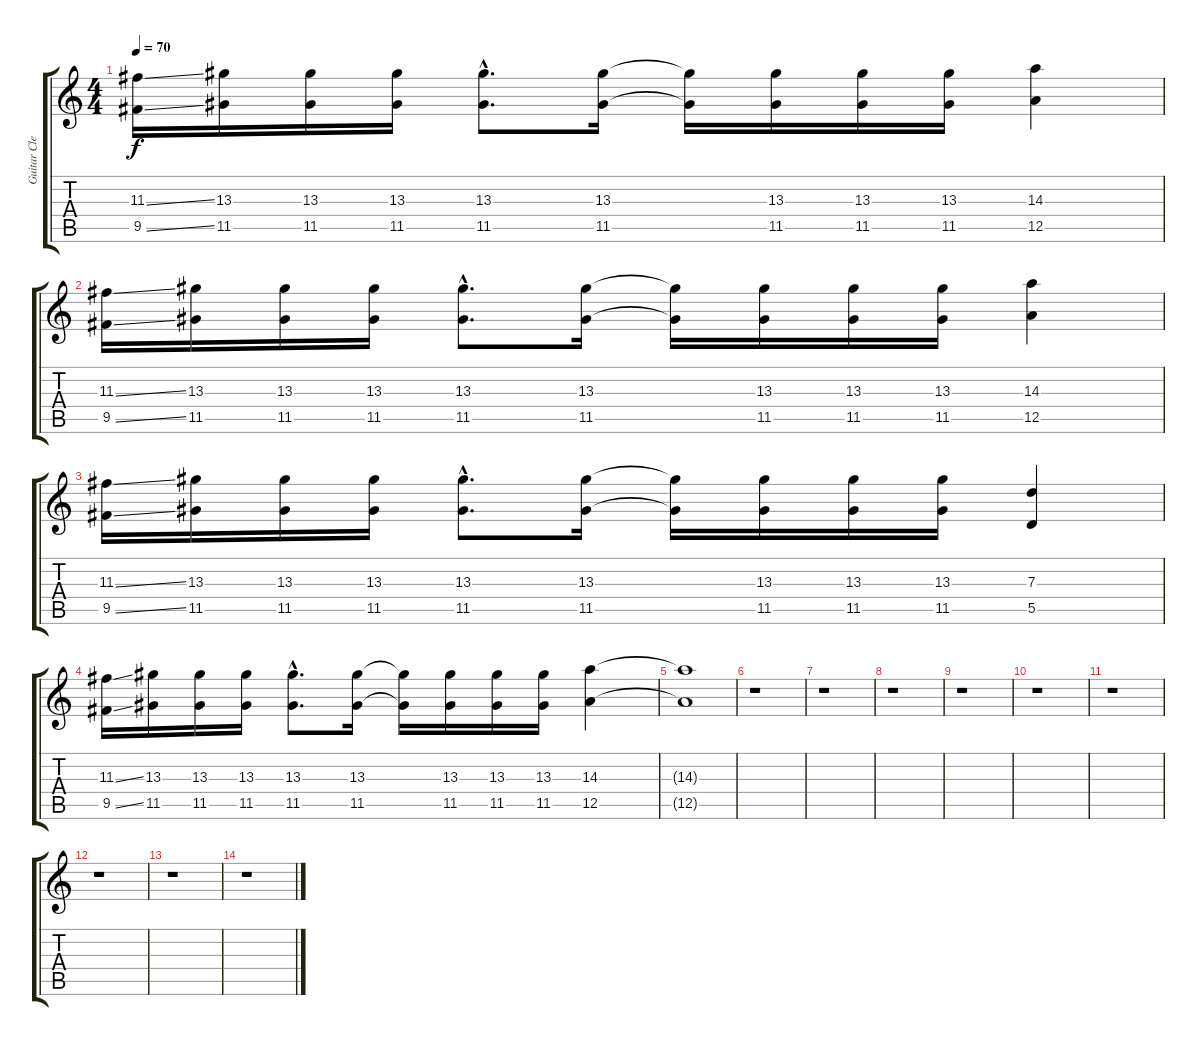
\track ("Guitar Clean Tone 2" "Guitar Cle") {instrument acousticguitarnylon}
\staff {score tabs}
\tuning (E4 B3 G3 D3 A2 E2) {hide}
\ts (4 4)
\tempo 70
\clef g2
\ks c
(11.3{ss} 9.5{ss}).16{dy f} (13.3 11.5).16 (13.3 11.5).16 (13.3 11.5).16 (13.3{hac} 11.5{hac}).8{d} (13.3 11.5).16 (13.3{t} 11.5{t}).16 (13.3 11.5).16 (13.3 11.5).16 (13.3 11.5).16 (14.3 12.5).4 |
(11.3{ss} 9.5{ss}).16 (13.3 11.5).16 (13.3 11.5).16 (13.3 11.5).16 (13.3{hac} 11.5{hac}).8{d} (13.3 11.5).16 (13.3{t} 11.5{t}).16 (13.3 11.5).16 (13.3 11.5).16 (13.3 11.5).16 (14.3 12.5).4 |
(11.3{ss} 9.5{ss}).16 (13.3 11.5).16 (13.3 11.5).16 (13.3 11.5).16 (13.3{hac} 11.5{hac}).8{d} (13.3 11.5).16 (13.3{t} 11.5{t}).16 (13.3 11.5).16 (13.3 11.5).16 (13.3 11.5).16 (7.3 5.5).4 |
(11.3{ss} 9.5{ss}).16 (13.3 11.5).16 (13.3 11.5).16 (13.3 11.5).16 (13.3{hac} 11.5{hac}).8{d} (13.3 11.5).16 (13.3{t} 11.5{t}).16 (13.3 11.5).16 (13.3 11.5).16 (13.3 11.5).16 (14.3 12.5).4 |
(14.3{t} 12.5{t}).1 |
r.1 |
r.1 |
r.1 |
r.1 |
r.1 |
r.1 |
r.1 |
r.1 |
r.1
